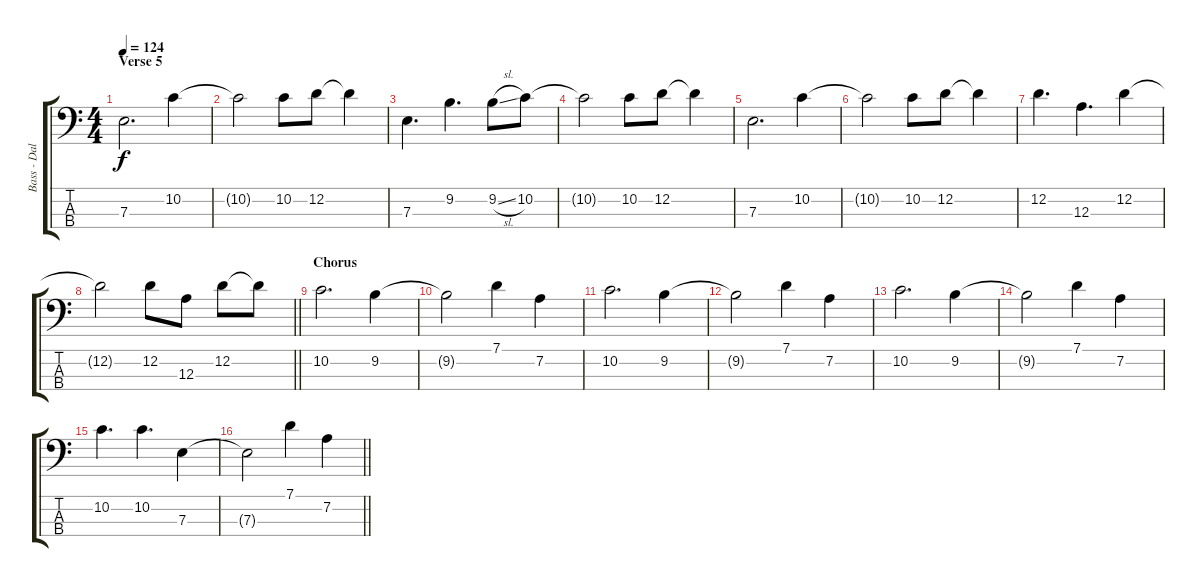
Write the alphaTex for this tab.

\track ("Bass - Dale Stewart" "Bass - Dal") {instrument electricbassfinger}
\staff {score tabs}
\tuning (G2 D2 A1 E1) {hide}
\ts (4 4)
\section ("" "Verse 5")
\tempo 124
\clef f4
\ks c
7.3.2{d dy f} 10.2.4 |
10.2{t}.2 10.2.8 12.2.8 12.2{t}.4 |
7.3.4{d} 9.2.4{d} 9.2{sl}.8 10.2.8 |
10.2{t}.2 10.2.8 12.2.8 12.2{t}.4 |
7.3.2{d} 10.2.4 |
10.2{t}.2 10.2.8 12.2.8 12.2{t}.4 |
12.2.4{d} 12.3.4{d} 12.2.4 |
\barLineRight lightlight
12.2{t}.2 12.2.8 12.3.8 12.2.8 12.2{t}.8 |
\section ("" "Chorus")
10.2.2{d} 9.2.4 |
9.2{t}.2 7.1.4 7.2.4 |
10.2.2{d} 9.2.4 |
9.2{t}.2 7.1.4 7.2.4 |
10.2.2{d} 9.2.4 |
9.2{t}.2 7.1.4 7.2.4 |
10.2.4{d} 10.2.4{d} 7.3.4 |
\barLineRight lightlight
7.3{t}.2 7.1.4 7.2.4
